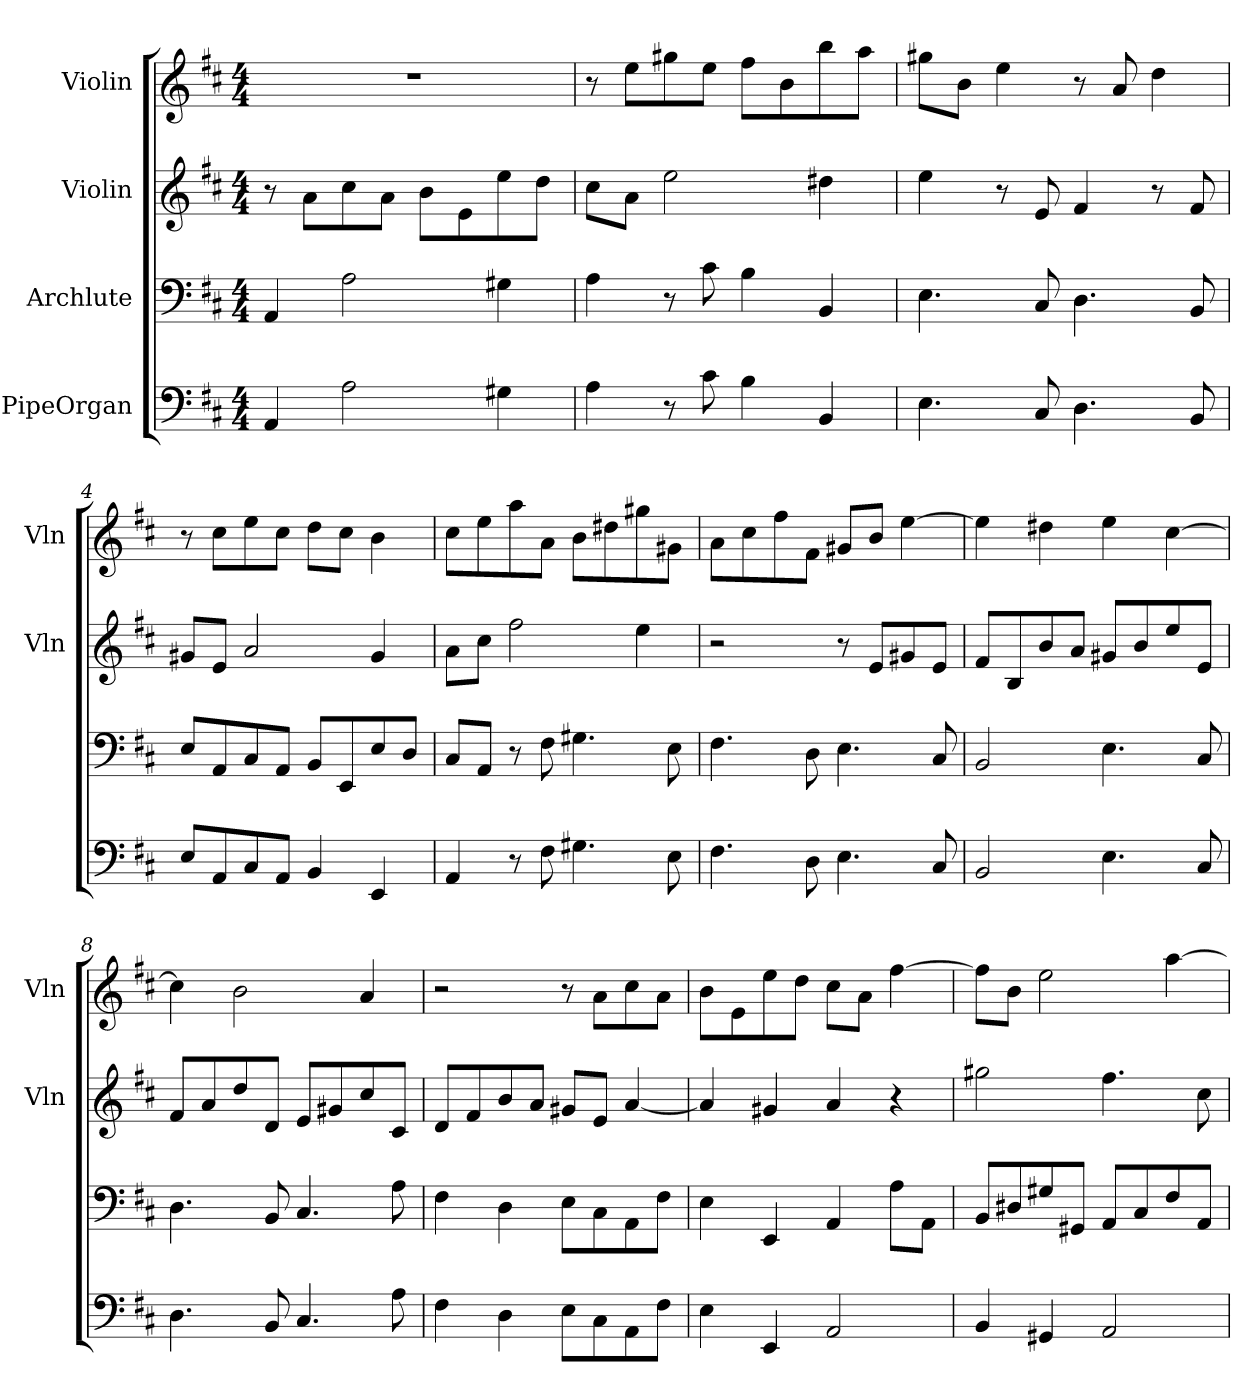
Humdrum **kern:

**kern	**kern	**kern	**kern
*part4	*part3	*part2	*part1
*staff4	*staff3	*staff2	*staff1
*I"PipeOrgan	*I"Archlute	*I"Violin	*I"Violin
*	*	*I'Vln	*I'Vln
*clefF4	*clefF4	*clefG2	*clefG2
*k[f#c#]	*k[f#c#]	*k[f#c#]	*k[f#c#]
*M4/4	*M4/4	*M4/4	*M4/4
*MM68	*MM68	*MM68	*MM68
=1	=1	=1	=1
4AA/	4AA/	8r	1r
.	.	8a\L	.
2A\	2A\	8cc#\	.
.	.	8a\J	.
.	.	8b\L	.
.	.	8e\	.
4G#X\	4G#X\	8ee\	.
.	.	8dd\J	.
=2	=2	=2	=2
4A\	4A\	8cc#\L	8r
.	.	8a\J	8ee\L
8r	8r	2ee\	8gg#X\
8c#\	8c#\	.	8ee\J
4B\	4B\	.	8ff#\L
.	.	.	8b\
4BB/	4BB/	4dd#X\	8bb\
.	.	.	8aa\J
=3	=3	=3	=3
4.E\	4.E\	4ee\	8gg#X\L
.	.	.	8b\J
.	.	8r	4ee\
8C#/	8C#/	8e/	.
4.D\	4.D\	4f#/	8r
.	.	.	8a/
.	.	8r	4dd\
8BB/	8BB/	8f#/	.
=4	=4	=4	=4
8E/L	8E/L	8g#X/L	8r
8AA/	8AA/	8e/J	8cc#\L
8C#/	8C#/	2a/	8ee\
8AA/J	8AA/J	.	8cc#\J
4BB/	8BB/L	.	8dd\L
.	8EE/	.	8cc#\J
4EE/	8E/	4g#/	4b\
.	8D/J	.	.
=5	=5	=5	=5
4AA/	8C#/L	8a\L	8cc#\L
.	8AA/J	8cc#\J	8ee\
8r	8r	2ff#\	8aa\
8F#\	8F#\	.	8a\J
4.G#X\	4.G#X\	.	8b\L
.	.	.	8dd#X\
.	.	4ee\	8gg#X\
8E\	8E\	.	8g#X\J
=6	=6	=6	=6
4.F#\	4.F#\	2r	8a\L
.	.	.	8cc#\
.	.	.	8ff#\
8D\	8D\	.	8f#\J
4.E\	4.E\	8r	8g#X/L
.	.	8e/L	8b/J
.	.	8g#X/	[4ee\
8C#/	8C#/	8e/J	.
=7	=7	=7	=7
2BB/	2BB/	8f#/L	4ee\]
.	.	8B/	.
.	.	8b/	4dd#X\
.	.	8a/J	.
4.E\	4.E\	8g#X/L	4ee\
.	.	8b/	.
.	.	8ee/	[4cc#\
8C#/	8C#/	8e/J	.
=8	=8	=8	=8
4.D\	4.D\	8f#/L	4cc#\]
.	.	8a/	.
.	.	8dd/	2b\
8BB/	8BB/	8d/J	.
4.C#/	4.C#/	8e/L	.
.	.	8g#X/	.
.	.	8cc#/	4a/
8A\	8A\	8c#/J	.
=9	=9	=9	=9
4F#\	4F#\	8d/L	2r
.	.	8f#/	.
4D\	4D\	8b/	.
.	.	8a/J	.
8E\L	8E\L	8g#X/L	8r
8C#\	8C#\	8e/J	8a\L
8AA\	8AA\	[4a/	8cc#\
8F#\J	8F#\J	.	8a\J
=10	=10	=10	=10
4E\	4E\	4a/]	8b\L
.	.	.	8e\
4EE/	4EE/	4g#X/	8ee\
.	.	.	8dd\J
2AA/	4AA/	4a/	8cc#\L
.	.	.	8a\J
.	8A\L	4r	[4ff#\
.	8AA\J	.	.
=11	=11	=11	=11
4BB/	8BB/L	2gg#X\	8ff#\L]
.	8D#X/	.	8b\J
4GG#X/	8G#X/	.	2ee\
.	8GG#X/J	.	.
2AA/	8AA/L	4.ff#\	.
.	8C#/	.	.
.	8F#/	.	[4aa\
.	8AA/J	8cc#\	.
=	=	=	=
*-	*-	*-	*-
